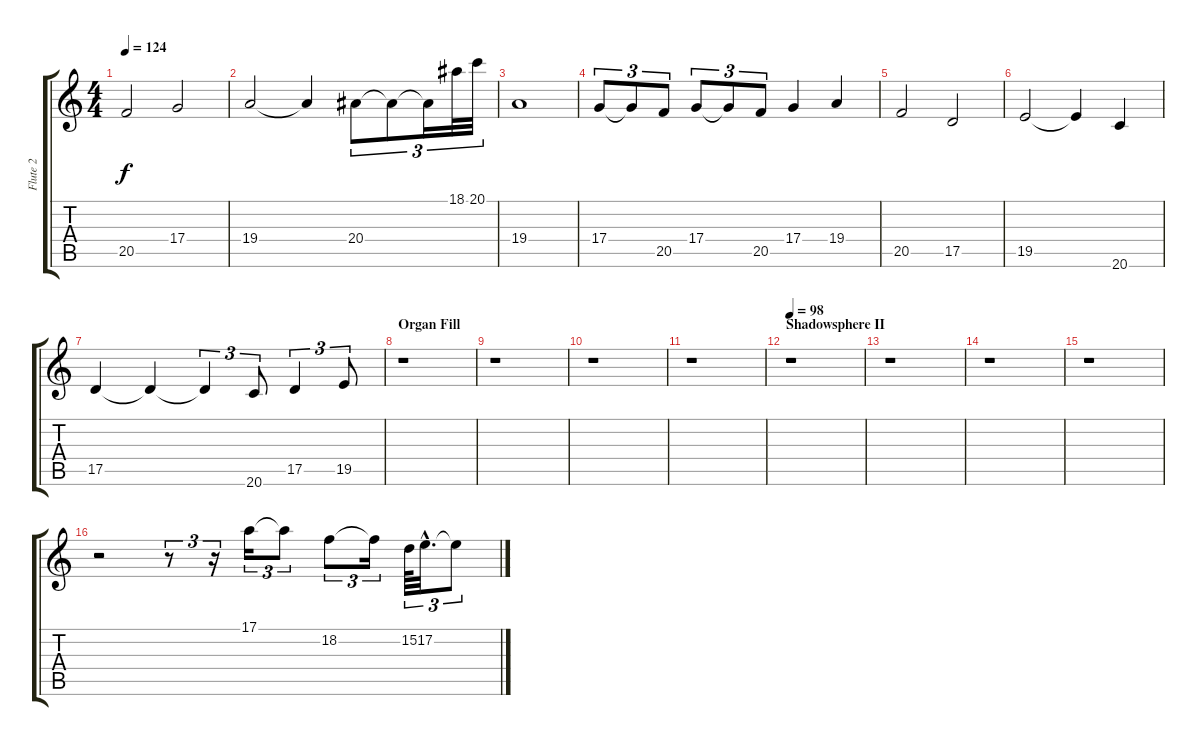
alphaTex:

\track ("Flute 2" "Flute 2") {instrument panflute}
\staff {score tabs}
\tuning (E4 B3 G3 D3 A2 E2) {hide}
\ts (4 4)
\tempo 124
\clef g2
\ks c
20.5.2{dy f} 17.4.2 |
19.4.2 19.4{t}.4 20.4.8{tu (3 2)} 20.4{t}.8{tu (3 2)} 20.4{t}.16{tu (3 2)} 18.1.32{tu (3 2)} 20.1.32{tu (3 2)} |
19.4.1 |
17.4.8{tu (3 2)} 17.4{t}.8{tu (3 2)} 20.5.8{tu (3 2)} 17.4.8{tu (3 2)} 17.4{t}.8{tu (3 2)} 20.5.8{tu (3 2)} 17.4.4 19.4.4 |
20.5.2 17.5.2 |
19.5.2 19.5{t}.4 20.6.4 |
17.5.4 17.5{t}.4 17.5{t}.4{tu (3 2)} 20.6.8{tu (3 2)} 17.5.4{tu (3 2)} 19.5.8{tu (3 2)} |
\section ("" "Organ Fill")
r.1 |
r.1 |
r.1 |
r.1 |
\section ("" "Shadowsphere II")
\tempo 98
r.1 |
r.1 |
r.1 |
r.1 |
r.2 r.8{tu (3 2)} r.16{tu (3 2)} 17.1.16{tu (3 2)} 17.1{t}.8{tu (3 2)} 18.2.8{tu (3 2)} 18.2{t}.16{tu (3 2)} 15.2.64{tu (3 2)} 17.2{hac}.32{d tu (3 2)} 17.2{t}.8{tu (3 2)}
